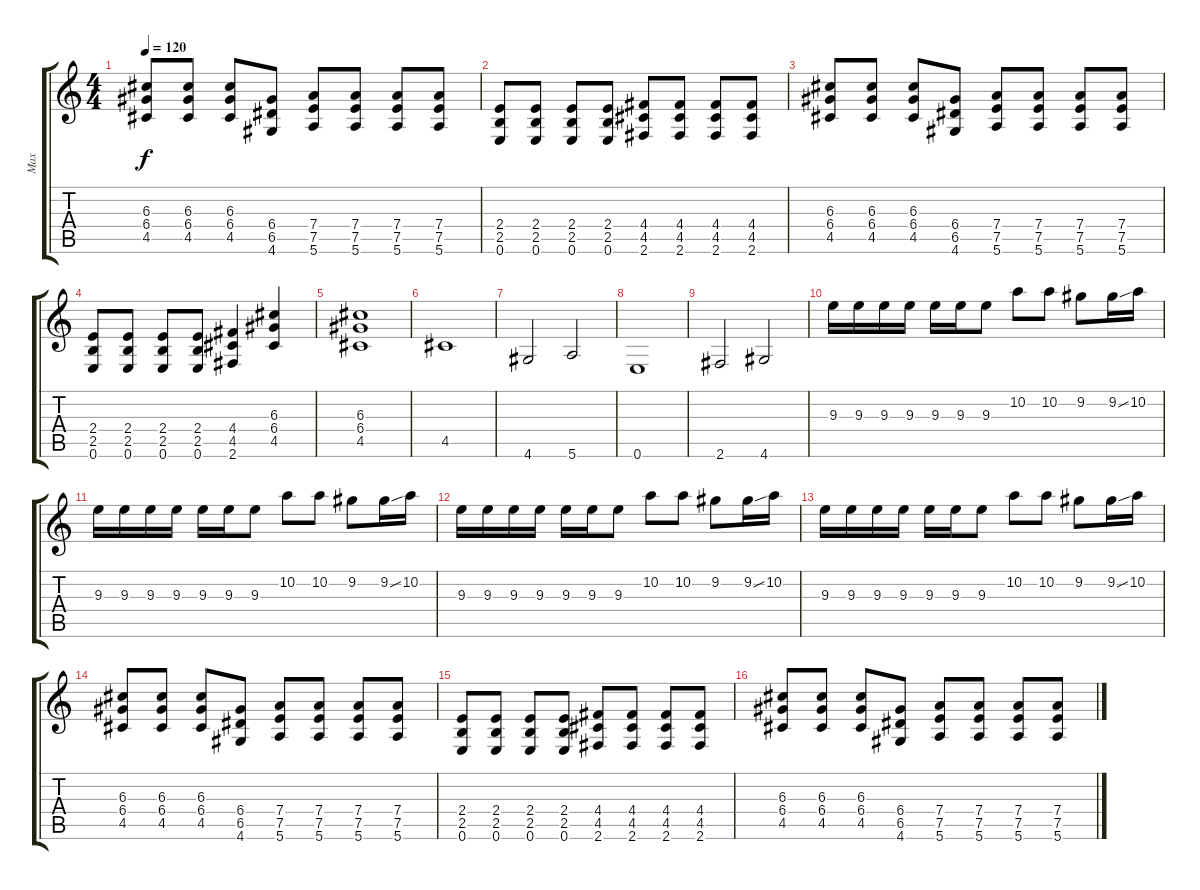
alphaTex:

\track ("Max" "Max") {instrument distortionguitar}
\staff {score tabs}
\tuning (E4 B3 G3 D3 A2 E2) {hide}
\ts (4 4)
\tempo 120
\clef g2
\ks c
(6.3 6.4 4.5).8{dy f} (6.3 6.4 4.5).8 (6.3 6.4 4.5).8 (6.4 6.5 4.6).8 (7.4 7.5 5.6).8 (7.4 7.5 5.6).8 (7.4 7.5 5.6).8 (7.4 7.5 5.6).8 |
(2.4 2.5 0.6).8 (2.4 2.5 0.6).8 (2.4 2.5 0.6).8 (2.4 2.5 0.6).8 (4.4 4.5 2.6).8 (4.4 4.5 2.6).8 (4.4 4.5 2.6).8 (4.4 4.5 2.6).8 |
(6.3 6.4 4.5).8 (6.3 6.4 4.5).8 (6.3 6.4 4.5).8 (6.4 6.5 4.6).8 (7.4 7.5 5.6).8 (7.4 7.5 5.6).8 (7.4 7.5 5.6).8 (7.4 7.5 5.6).8 |
(2.4 2.5 0.6).8 (2.4 2.5 0.6).8 (2.4 2.5 0.6).8 (2.4 2.5 0.6).8 (4.4 4.5 2.6).4 (6.3 6.4 4.5).4 |
(6.3 6.4 4.5).1 |
4.5.1 |
4.6.2 5.6.2 |
0.6.1 |
2.6.2 4.6.2 |
9.3.16 9.3.16 9.3.16 9.3.16 9.3.16 9.3.16 9.3.8 10.2.8 10.2.8 9.2.8 9.2{ss}.16 10.2.16 |
9.3.16 9.3.16 9.3.16 9.3.16 9.3.16 9.3.16 9.3.8 10.2.8 10.2.8 9.2.8 9.2{ss}.16 10.2.16 |
9.3.16 9.3.16 9.3.16 9.3.16 9.3.16 9.3.16 9.3.8 10.2.8 10.2.8 9.2.8 9.2{ss}.16 10.2.16 |
9.3.16 9.3.16 9.3.16 9.3.16 9.3.16 9.3.16 9.3.8 10.2.8 10.2.8 9.2.8 9.2{ss}.16 10.2.16 |
(6.3 6.4 4.5).8 (6.3 6.4 4.5).8 (6.3 6.4 4.5).8 (6.4 6.5 4.6).8 (7.4 7.5 5.6).8 (7.4 7.5 5.6).8 (7.4 7.5 5.6).8 (7.4 7.5 5.6).8 |
(2.4 2.5 0.6).8 (2.4 2.5 0.6).8 (2.4 2.5 0.6).8 (2.4 2.5 0.6).8 (4.4 4.5 2.6).8 (4.4 4.5 2.6).8 (4.4 4.5 2.6).8 (4.4 4.5 2.6).8 |
(6.3 6.4 4.5).8 (6.3 6.4 4.5).8 (6.3 6.4 4.5).8 (6.4 6.5 4.6).8 (7.4 7.5 5.6).8 (7.4 7.5 5.6).8 (7.4 7.5 5.6).8 (7.4 7.5 5.6).8
